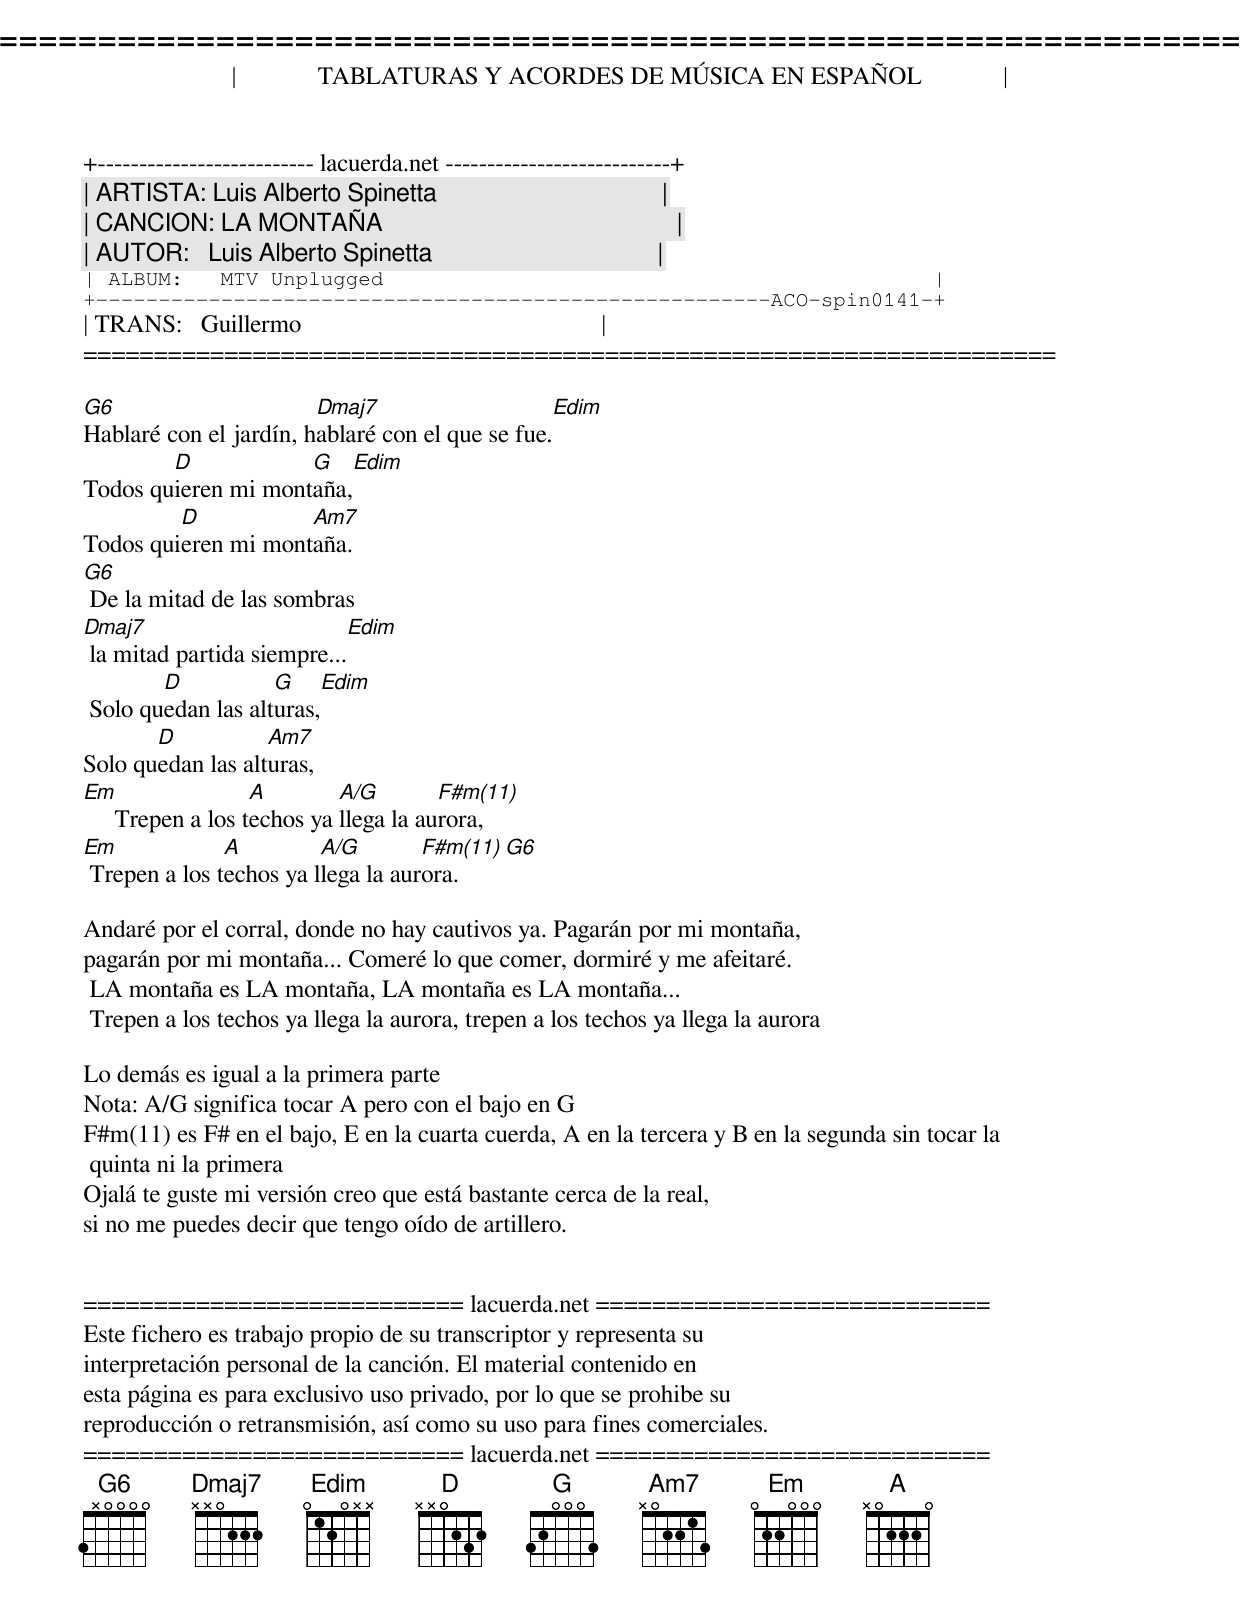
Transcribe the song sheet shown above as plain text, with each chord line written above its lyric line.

=====================================================================
|             TABLATURAS Y ACORDES DE MÚSICA EN ESPAÑOL             |
+-------------------------- lacuerda.net ---------------------------+
| ARTISTA: Luis Alberto Spinetta                                    |
| CANCION: LA MONTAÑA                                               |
| AUTOR:   Luis Alberto Spinetta                                    |
| ALBUM:   MTV Unplugged                                            |
+------------------------------------------------------ACO-spin0141-+
| TRANS:   Guillermo                                                |
=====================================================================

G6                      Dmaj7                        Edim
Hablaré con el jardín, hablaré con el que se fue.
        D            G        Edim
Todos quieren mi montaña,
         D           Am7
Todos quieren mi montaña.
G6
 De la mitad de las sombras
Dmaj7                       Edim
 la mitad partida siempre...
        D           G         Edim
 Solo quedan las alturas,
       D           Am7
Solo quedan las alturas,
Em                 A        A/G        F#m(11)
     Trepen a los techos ya llega la aurora,
Em             A         A/G        F#m(11)     G6
 Trepen a los techos ya llega la aurora.

Andaré por el corral, donde no hay cautivos ya. Pagarán por mi montaña,
pagarán por mi montaña... Comeré lo que comer, dormiré y me afeitaré.
 LA montaña es LA montaña, LA montaña es LA montaña...
 Trepen a los techos ya llega la aurora, trepen a los techos ya llega la aurora

Lo demás es igual a la primera parte
Nota: A/G significa tocar A pero con el bajo en G
F#m(11) es F# en el bajo, E en la cuarta cuerda, A en la tercera y B en la segunda sin tocar la
 quinta ni la primera
Ojalá te guste mi versión creo que está bastante cerca de la real,
si no me puedes decir que tengo oído de artillero.


=========================== lacuerda.net ============================
Este fichero es trabajo propio de su transcriptor y representa su
interpretación personal de la canción. El material contenido en
esta página es para exclusivo uso privado, por lo que se prohibe su
reproducción o retransmisión, así como su uso para fines comerciales.
=========================== lacuerda.net ============================
